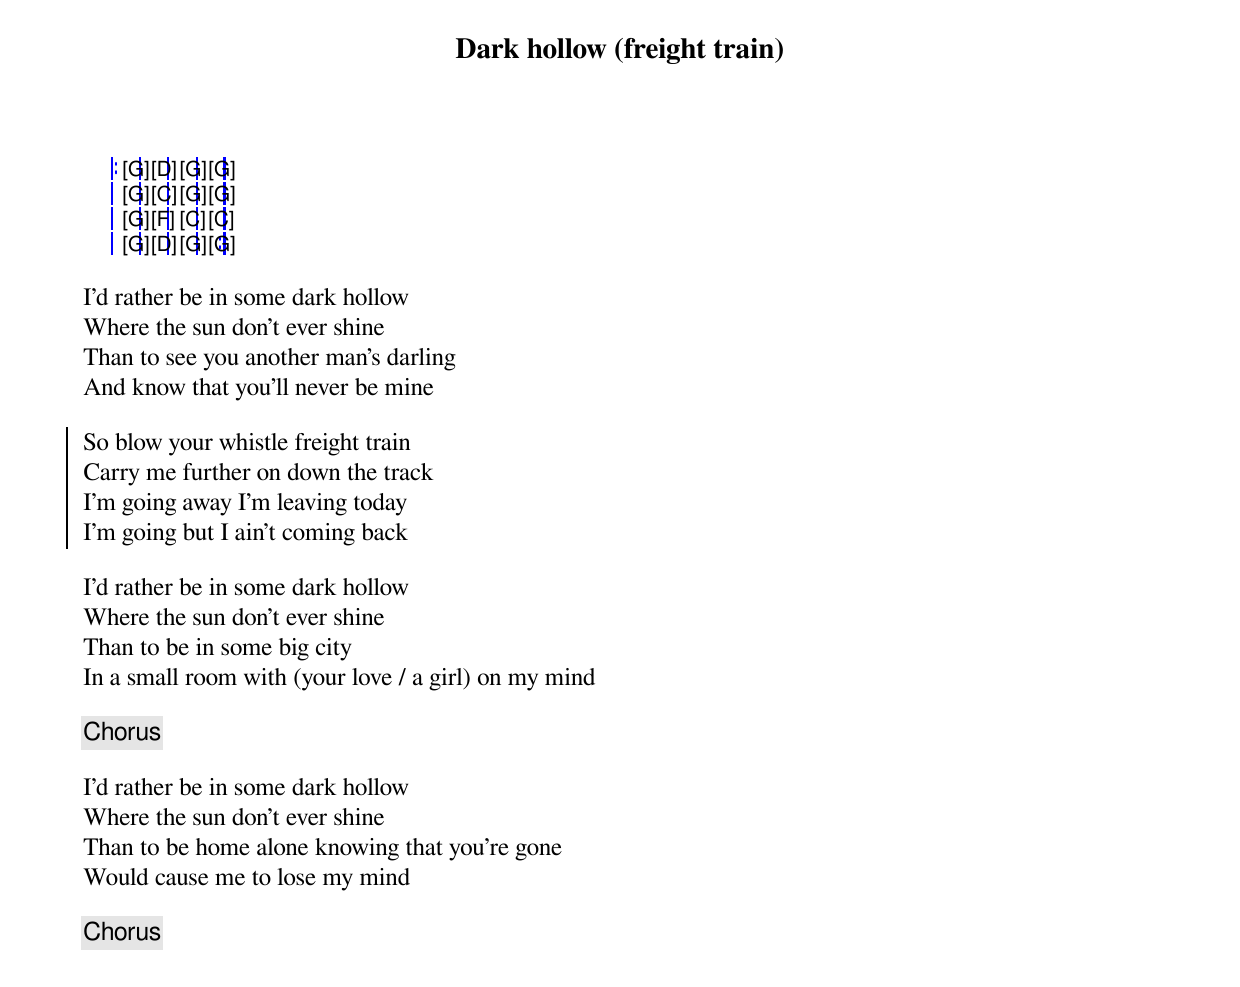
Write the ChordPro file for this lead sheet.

{title: Dark hollow (freight train)}
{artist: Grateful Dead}
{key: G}
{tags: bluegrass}
{columns: 2}

{sog}
|: [G] | [D] | [G] | [G] |
| [G] | [C] | [G] | [G] |
| [G] | [F] | [C] | [C] |
| [G] | [D] | [G] | [G] :|
{eog}

{sov}
I'd rather be in some dark hollow
Where the sun don't ever shine
Than to see you another man's darling
And know that you'll never be mine
{eov}

{soc}
So blow your whistle freight train
Carry me further on down the track
I'm going away I'm leaving today
I'm going but I ain't coming back
{eoc}

{sov}
I'd rather be in some dark hollow
Where the sun don't ever shine
Than to be in some big city
In a small room with (your love / a girl) on my mind
{eov}

{chorus}

{sov}
I'd rather be in some dark hollow
Where the sun don't ever shine
Than to be home alone knowing that you're gone
Would cause me to lose my mind
{eov}

{chorus}
